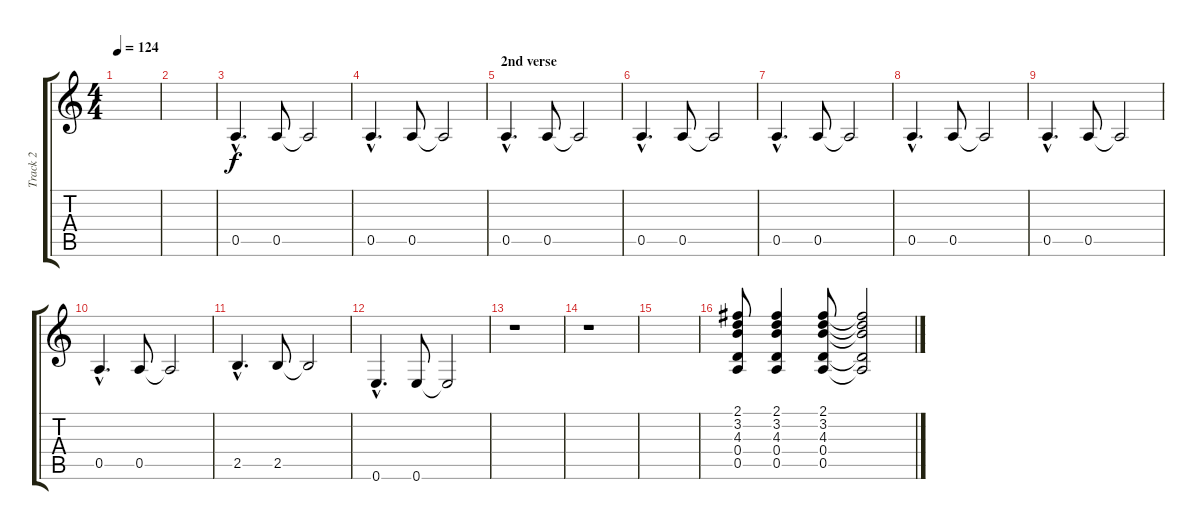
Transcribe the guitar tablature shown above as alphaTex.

\track ("Track 2" "Track 2") {instrument electricguitarjazz}
\staff {score tabs}
\tuning (E4 B3 G3 D3 A2 E2) {hide}
\ts (4 4)
\tempo 124
\clef g2
\ks c
|
|
0.5{hac}.4{d} 0.5.8 0.5{t}.2 |
0.5{hac}.4{d} 0.5.8 0.5{t}.2 |
\section ("" "2nd verse")
0.5{hac}.4{d} 0.5.8 0.5{t}.2 |
0.5{hac}.4{d} 0.5.8 0.5{t}.2 |
0.5{hac}.4{d} 0.5.8 0.5{t}.2 |
0.5{hac}.4{d} 0.5.8 0.5{t}.2 |
0.5{hac}.4{d} 0.5.8 0.5{t}.2 |
0.5{hac}.4{d} 0.5.8 0.5{t}.2 |
2.5{hac}.4{d} 2.5.8 2.5{t}.2 |
0.6{hac}.4{d} 0.6.8 0.6{t}.2 |
r.1 |
r.1 |
|
(2.1 3.2 4.3 0.4 0.5).8 (2.1 3.2 4.3 0.4 0.5).4 (2.1 3.2 4.3 0.4 0.5).8 (2.1{t} 3.2{t} 4.3{t} 0.4{t} 0.5{t}).2
